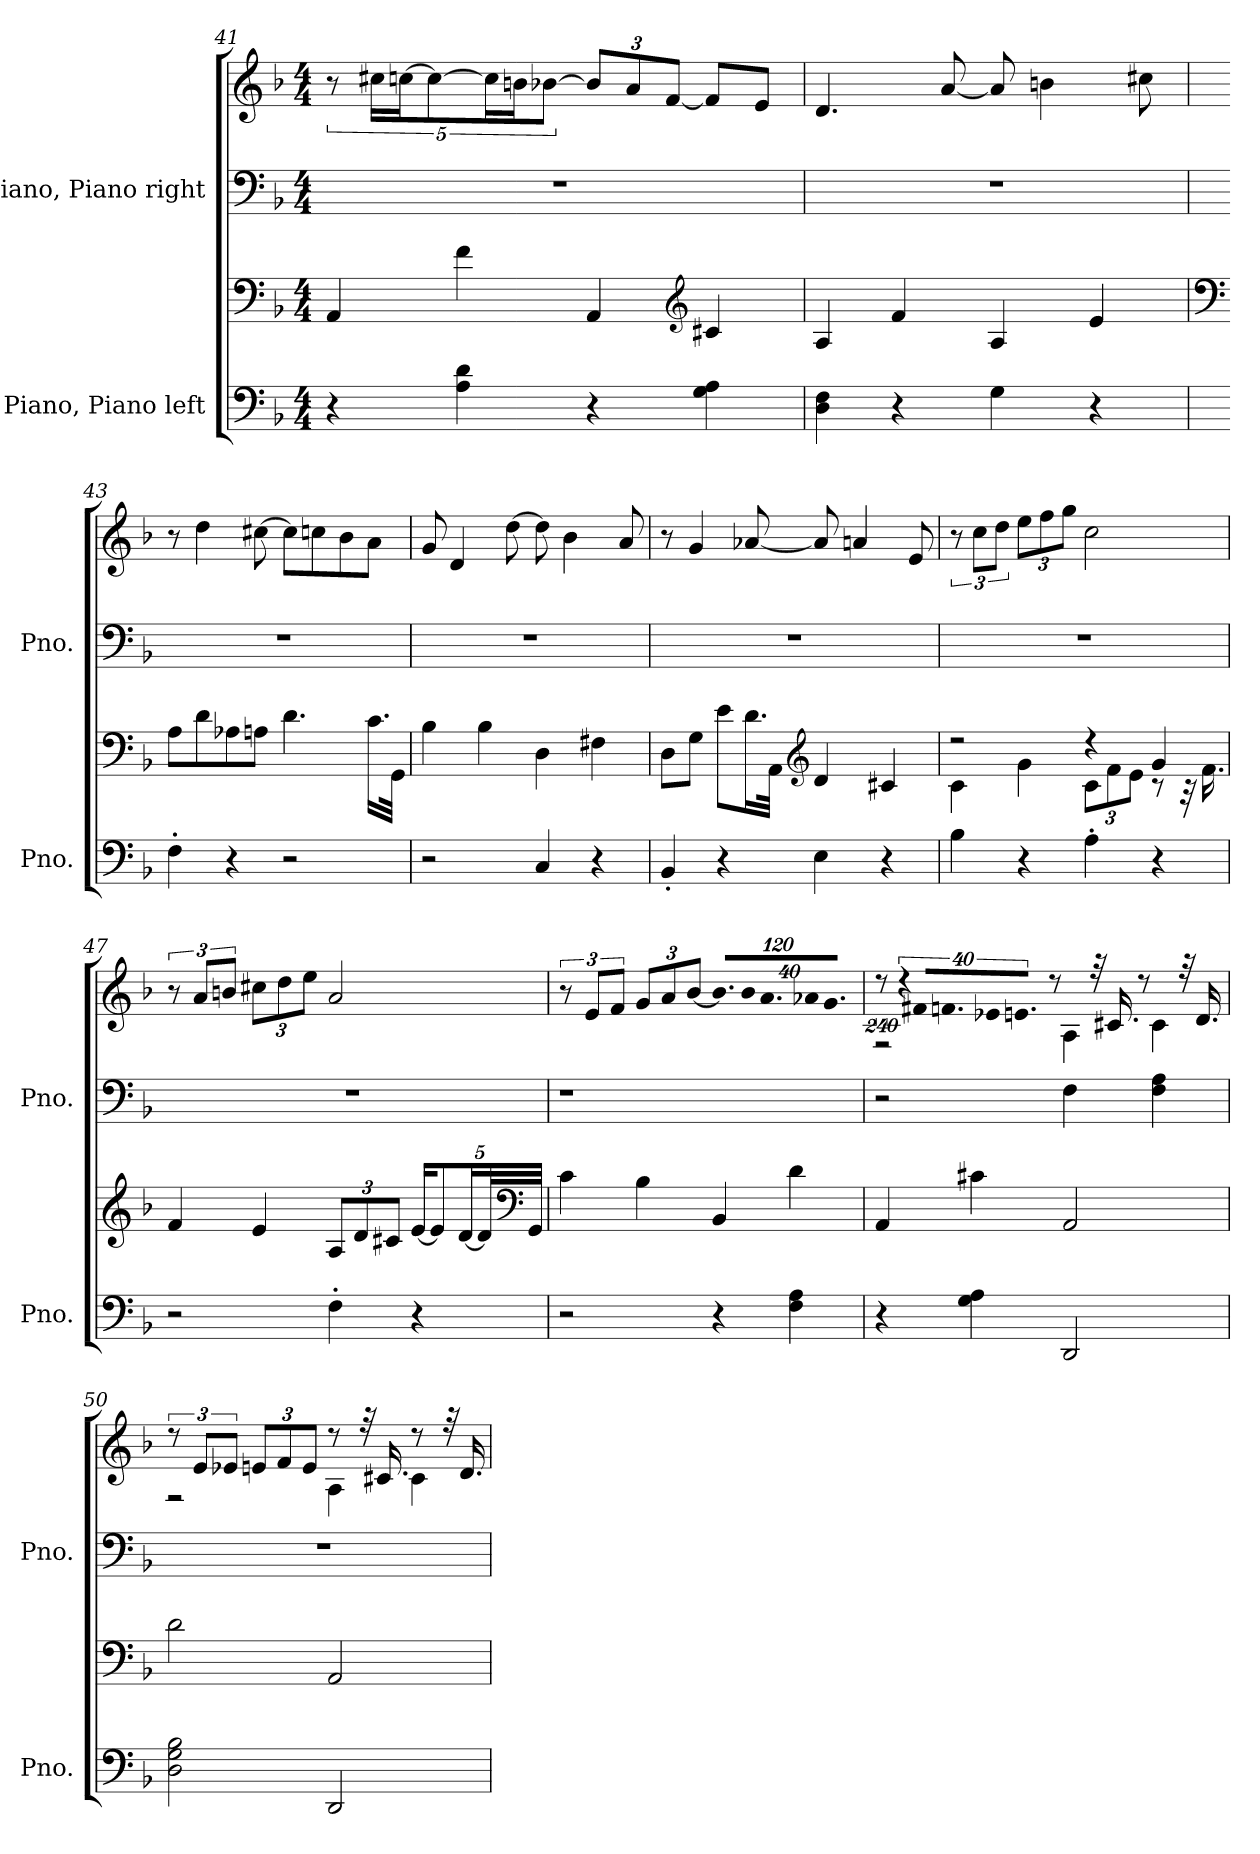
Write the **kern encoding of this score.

**kern	**kern	**kern	**kern
*part2	*part2	*part1	*part1
*staff4	*staff3	*staff2	*staff1
*I"Piano, Piano left	*	*I"Piano, Piano right	*
*I'Pno.	*	*I'Pno.	*
*clefF4	*clefF4	*clefF4	*clefG2
*k[b-]	*k[b-]	*k[b-]	*k[b-]
*M4/4	*M4/4	*M4/4	*M4/4
=41	=41	=41	=41
4r	4AA/	1r	10r
.	.	.	20cc#X\LL
.	.	.	[20ccn\J
.	.	.	10cc\_
4A\ 4d\	4f\	.	.
.	.	.	20cc\L]
.	.	.	20bn\J
.	.	.	[10b-X\J
*	*	*	*Xbrackettup
4r	4AA/	.	12b-/L]
.	.	.	12a/
.	.	.	[12f/J
*	*clefG2	*	*
4G\ 4A\	4c#X/	.	8f/L]
.	.	.	8e/J
=42	=42	=42	=42
4D\ 4F\	4A/	1r	4.d/
4r	4f/	.	.
.	.	.	[8a/
4G\	4A/	.	8a/]
.	.	.	4bn\
4r	4e/	.	.
.	.	.	8cc#X\
!!LO:LB:g=z
=43	=43	=43	=43
*	*clefF4	*	*
4F'\	8A\L	1r	8r
.	8d\	.	4dd\
4r	8A-X\	.	.
.	8An\J	.	[8cc#X\
2r	4.d\	.	8cc#\L]
.	.	.	8ccn\
.	.	.	8b-\
.	16.c\LL	.	8a\J
.	32GG\JJk	.	.
=44	=44	=44	=44
2r	4B-\	1r	8g/
.	.	.	4d/
.	4B-\	.	.
.	.	.	[8dd\
4C/	4D\	.	8dd\]
.	.	.	4b-\
4r	4F#X\	.	.
.	.	.	8a/
=45	=45	=45	=45
4BB-'/	8D\L	1r	8r
.	8G\J	.	4g/
4r	8e\L	.	.
.	16.d\L	.	[8a-X/
.	32AA\JJk	.	.
*	*clefG2	*	*
4E\	4d/	.	8a-/]
.	.	.	4an/
4r	4c#X/	.	.
.	.	.	8e/
!!LO:LB:g=z
=46	=46	=46	=46
*	*^	*	*
*	*	*	*	*brackettup
4B-\	2r	4c\	1r	12r
.	.	.	.	12cc\L
.	.	.	.	12dd\J
*	*	*	*	*Xbrackettup
4r	.	4g\	.	12ee\L
.	.	.	.	12ff\
.	.	.	.	12gg\J
*	*	*Xbrackettup	*	*
4A'\	4r	12c\L	.	2cc\
.	.	12f\	.	.
.	.	12e\J	.	.
4r	4g/	8r	.	.
.	.	32r	.	.
.	.	16.f\	.	.
*	*v	*v	*	*
=47	=47	=47	=47
*	*	*	*brackettup
2r	4f/	1r	12r
.	.	.	12a/L
.	.	.	12bn/J
*	*	*	*Xbrackettup
.	4e/	.	12cc#X\L
.	.	.	12dd\
.	.	.	12ee\J
4F'\	12A/L	.	2a/
.	12d/	.	.
.	12c#X/J	.	.
4r	[20e/KL	.	.
.	10e/]	.	.
.	[20d/L	.	.
.	40d/L]	.	.
*	*clefF4	*	*
.	40GG/JJJ	.	.
=48	=48	=48	=48
*	*	*	*brackettup
2r	4c\	1r	12r
.	.	.	12e/L
.	.	.	12f/J
*	*	*	*Xbrackettup
.	4B-\	.	12g/L
.	.	.	12a/
.	.	.	[12b-/J
!	!	!	!LO:N:vis=16.
4r	4BB-/	.	960%103b-/LL]
!	!	!	!LO:N:vis=32
.	.	.	640%23b-/JK
!	!	!	!LO:N:vis=4.
.	.	.	640%137a/
4F\ 4A\	4d\	.	.
!	!	!	!LO:N:vis=32
.	.	.	640%23a-X/KL
!	!	!	!LO:N:vis=16.
.	.	.	960%103g/JJ
1920ryy	1920ryy	1920ryy	.
!!LO:PB:g=z
=49	=49	=49	=49
*	*	*	*brackettup
!	!	!	!LO:N:vis=16
*	*	*	*^
4r	4AA/	2r	1920%137r	2r
!	!	!	!LO:N:vis=32	!
.	.	.	640%23r	.
!	!	!	!LO:N:vis=32	!
.	.	.	640%23f#X/KKL	.
!	!	!	!LO:N:vis=4.	!
.	.	.	640%137fn/	.
4G\ 4A\	4c#X\	.	.	.
!	!	!	!LO:N:vis=32	!
.	.	.	640%23e-X/KL	.
!	!	!	!LO:N:vis=16.	!
.	.	.	960%103en/JJ	.
2DD/	2AA/	4F\	.	4A\
.	.	.	8r	.
.	.	.	32r	.
.	.	.	16.c#X/	.
.	.	4F\ 4A\	.	4c#\
.	.	.	8r	.
.	.	.	32r	.
.	.	.	16.d/	.
1920ryy	1920ryy	1920ryy	.	1920ryy
=50	=50	=50	=50	=50
2D\ 2G\ 2B-\	2d\	1r	12r	2r
.	.	.	12e/L	.
.	.	.	12e-X/J	.
*	*	*	*Xbrackettup	*
.	.	.	12en/L	.
.	.	.	12f/	.
.	.	.	12e/J	.
2DD/	2AA/	.	8r	4A\
.	.	.	32r	.
.	.	.	16.c#X/	.
.	.	.	8r	4c#\
.	.	.	32r	.
.	.	.	16.d/	.
*	*	*	*v	*v
=	=	=	=
*-	*-	*-	*-
